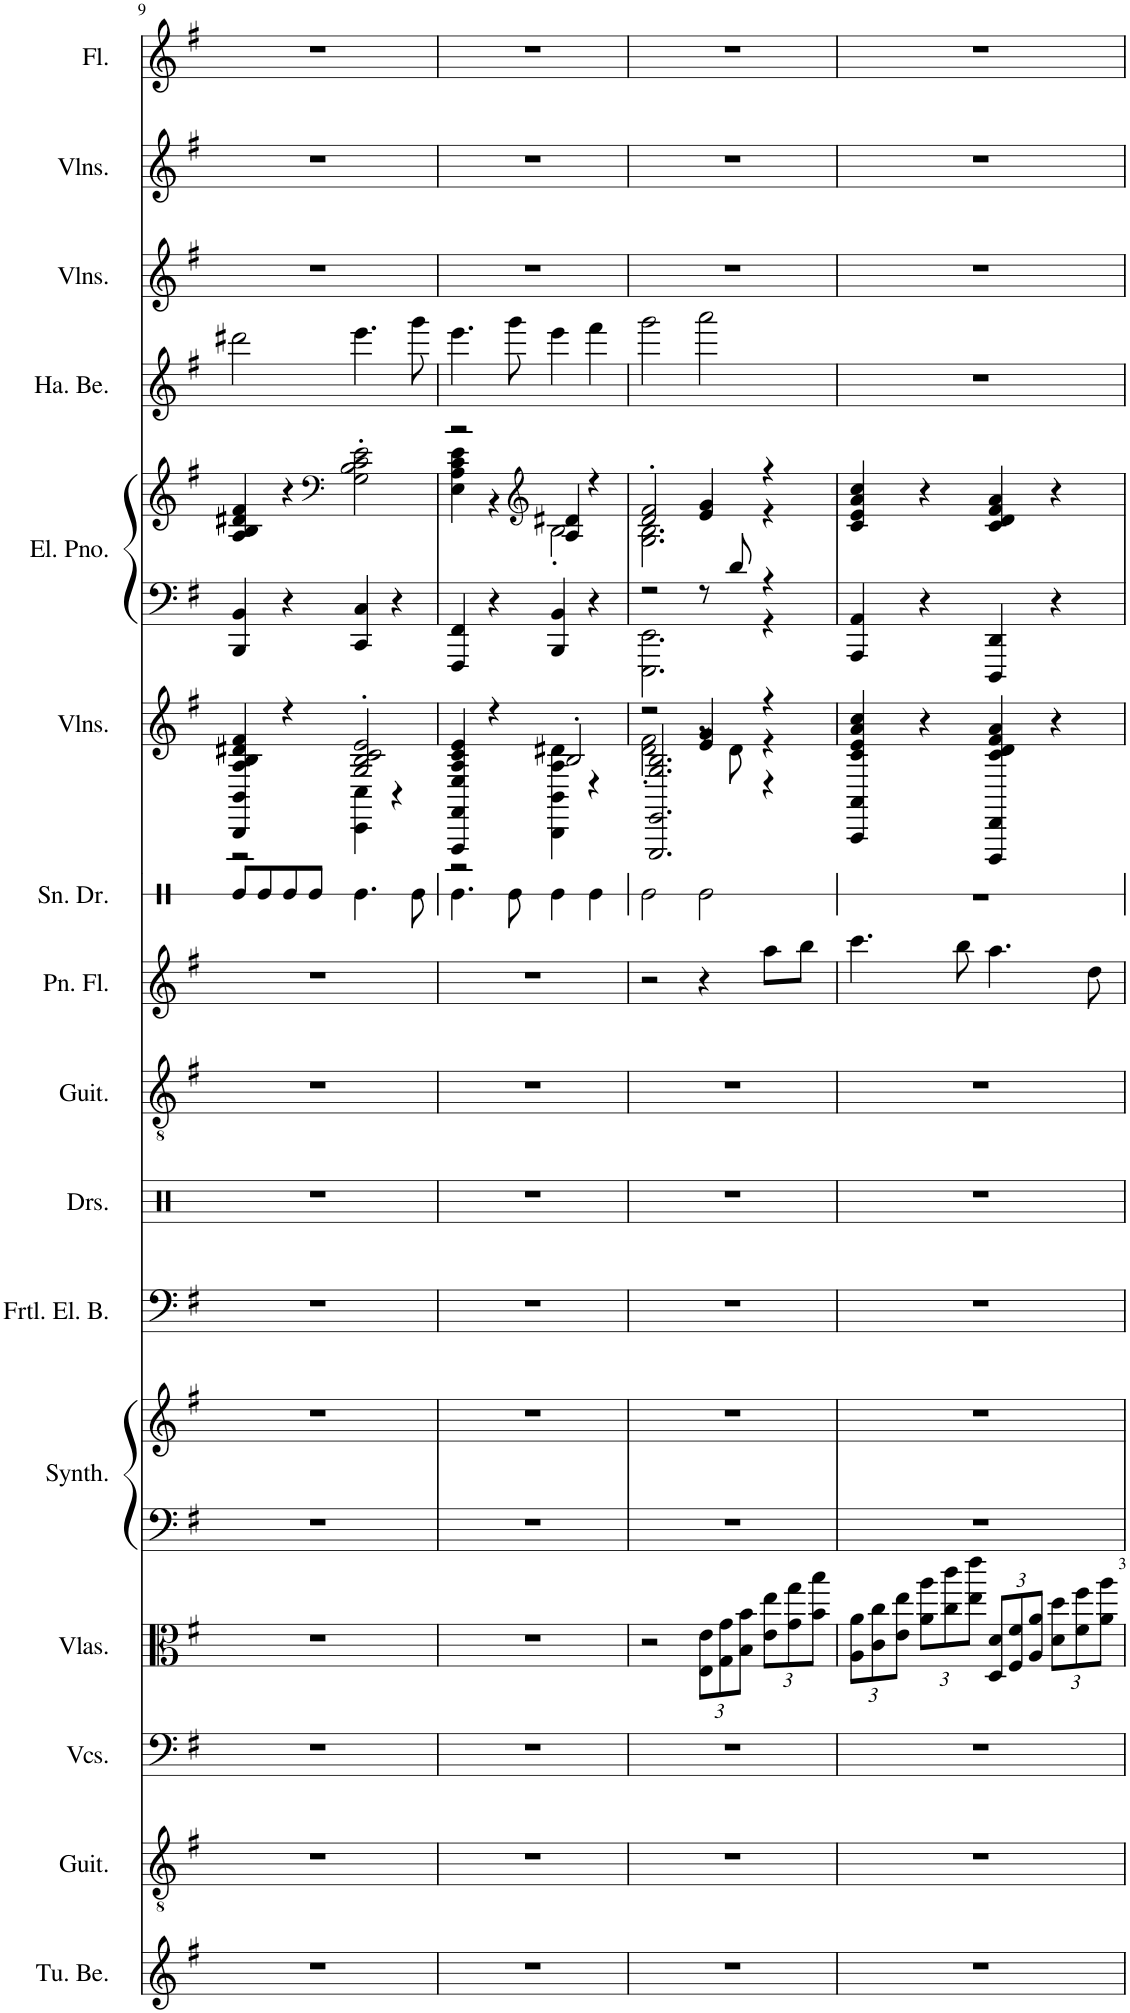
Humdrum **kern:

**kern	**kern	**kern	**kern	**kern	**kern	**kern	**kern	**kern	**kern	**kern	**kern	**kern	**kern	**kern	**kern	**kern	**kern
*part16	*part15	*part14	*part13	*part12	*part12	*part11	*part10	*part9	*part8	*part7	*part6	*part5	*part5	*part4	*part3	*part2	*part1
*staff18	*staff17	*staff16	*staff15	*staff14	*staff13	*staff12	*staff11	*staff10	*staff9	*staff8	*staff7	*staff6	*staff5	*staff4	*staff3	*staff2	*staff1
*I"Tubular Bells	*I"Acoustic Guitar	*I"Violoncellos	*I"Violas	*I"String Synthesizer	*	*I"Fretless Electric Bass	*I"Drumset	*I"Classical Guitar	*I"Pan Flute	*I"Snare Drum	*I"Violins	*I"Electric Piano	*	*I"Hand Bells	*I"Violins	*I"Violins	*I"Flute
*I'Tu. Be.	*I'Guit.	*I'Vcs.	*I'Vlas.	*I'Synth.	*	*I'Frtl. El. B.	*I'Drs.	*I'Guit.	*I'Pn. Fl.	*I'Sn. Dr.	*I'Vlns.	*I'El. Pno.	*	*I'Ha. Be.	*I'Vlns.	*I'Vlns.	*I'Fl.
!!LO:PB:g=z
*clefG2	*clefGv2	*clefF4	*clefC3	*clefF4	*clefG2	*clefF4	*clefX	*clefGv2	*clefG2	*clefX	*clefG2	*clefF4	*clefG2	*clefG2	*clefG2	*clefG2	*clefG2
*	*	*	*	*	*	*Trd7c12	*	*	*	*	*	*	*	*	*	*	*
*k[f#]	*k[f#]	*k[f#]	*k[f#]	*k[f#]	*k[f#]	*k[f#]	*k[]	*k[f#]	*k[f#]	*k[f#]	*k[f#]	*k[f#]	*k[f#]	*k[f#]	*k[f#]	*k[f#]	*k[f#]
*M4/4	*M4/4	*M4/4	*M4/4	*M4/4	*M4/4	*M4/4	*M4/4	*M4/4	*M4/4	*M4/4	*M4/4	*M4/4	*M4/4	*M4/4	*M4/4	*M4/4	*M4/4
=9	=9	=9	=9	=9	=9	=9	=9	=9	=9	=9	=9	=9	=9	=9	=9	=9	=9
*	*	*	*	*	*	*	*	*	*	*	*^	*	*	*	*	*	*
1r	1r	1r	1r	1r	1r	1r	1r	1r	1r	8Re/L	4BBB/ 4BB/ 4A/ 4B/ 4d#X/ 4f#/	2r	4BBB/ 4BB/	4A/ 4B/ 4d#X/ 4f#/	2ddd#X\	1r	1r	1r
.	.	.	.	.	.	.	.	.	.	8Re/	.	.	.	.	.	.	.	.
.	.	.	.	.	.	.	.	.	.	8Re/	4r	.	4r	4r	.	.	.	.
.	.	.	.	.	.	.	.	.	.	8Re/J	.	.	.	.	.	.	.	.
*	*	*	*	*	*	*	*	*	*	*	*	*	*	*clefF4	*	*	*	*
.	.	.	.	.	.	.	.	.	.	4.Re\	2G/' 2B/' 2c/' 2e/'	4CC\ 4C\	4CC/ 4C/	2G\' 2B\' 2c\' 2e\'	4.eee\	.	.	.
.	.	.	.	.	.	.	.	.	.	.	.	4r	4r	.	.	.	.	.
.	.	.	.	.	.	.	.	.	.	8Re\	.	.	.	.	8ggg\	.	.	.
=10	=10	=10	=10	=10	=10	=10	=10	=10	=10	=10	=10	=10	=10	=10	=10	=10	=10	=10
*	*	*	*	*	*	*	*	*	*	*	*	*	*	*^	*	*	*	*
1r	1r	1r	1r	1r	1r	1r	1r	1r	1r	4.Re\	4FFF#/ 4FF#/ 4E/ 4A/ 4c/ 4e/	2r	4FFF#/ 4FF#/	2r	4E\ 4A\ 4c\ 4e\	4.eee\	1r	1r	1r
.	.	.	.	.	.	.	.	.	.	.	4r	.	4r	.	4r	.	.	.	.
.	.	.	.	.	.	.	.	.	.	8Re\	.	.	.	.	.	8ggg\	.	.	.
*	*	*	*	*	*	*	*	*	*	*	*	*	*	*clefG2	*	*	*	*	*
.	.	.	.	.	.	.	.	.	.	4Re\	2B'/	4BBB\ 4BB\ 4A\ 4d#X\	4BBB/ 4BB/	4A/ 4d#X/	2B'\	4eee\	.	.	.
.	.	.	.	.	.	.	.	.	.	4Re\	.	4r	4r	4r	.	4fff#\	.	.	.
=11	=11	=11	=11	=11	=11	=11	=11	=11	=11	=11	=11	=11	=11	=11	=11	=11	=11	=11	=11
*	*	*	*	*	*	*	*	*	*	*	*	*^	*^	*	*	*	*	*	*
1r	1r	1r	2r	1r	1r	1r	1r	1r	2r	2Re\	2r	2d\' 2f#\'	2.EEE/ 2.EE/ 2.G/ 2.B/	2r	2.EEE\ 2.EE\	2d/' 2f#/'	2.G\ 2.B\	2ggg\	1r	1r	1r
*	*	*	*Xbrackettup	*	*	*	*	*	*	*	*	*	*	*	*	*	*	*	*	*	*
.	.	.	12E\ 12e\L	.	.	.	.	.	4r	2Re\	4e/ 4g/	8r	.	8r	.	4e/ 4g/	.	2aaa\	.	.	.
.	.	.	12G\ 12g\	.	.	.	.	.	.	.	.	.	.	.	.	.	.	.	.	.	.
.	.	.	.	.	.	.	.	.	.	.	.	8d\	.	8d/	.	.	.	.	.	.	.
.	.	.	12B\ 12b\J	.	.	.	.	.	.	.	.	.	.	.	.	.	.	.	.	.	.
.	.	.	12e\ 12ee\L	.	.	.	.	.	8aa\L	.	4r	4r	4r	4r	4r	4r	4r	.	.	.	.
.	.	.	12g\ 12gg\	.	.	.	.	.	.	.	.	.	.	.	.	.	.	.	.	.	.
.	.	.	.	.	.	.	.	.	8bb\J	.	.	.	.	.	.	.	.	.	.	.	.
.	.	.	12b\ 12bb\J	.	.	.	.	.	.	.	.	.	.	.	.	.	.	.	.	.	.
*	*	*	*	*	*	*	*	*	*	*	*v	*v	*v	*	*	*	*	*	*	*	*
*	*	*	*	*	*	*	*	*	*	*	*	*v	*v	*	*	*	*	*	*
*	*	*	*	*	*	*	*	*	*	*	*	*	*v	*v	*	*	*	*
=12	=12	=12	=12	=12	=12	=12	=12	=12	=12	=12	=12	=12	=12	=12	=12	=12	=12
1r	1r	1r	12A\ 12a\L	1r	1r	1r	1r	1r	4.ccc\	1r	4AAA/ 4AA/ 4c/ 4e/ 4a/ 4cc/	4AAA/ 4AA/	4c/ 4e/ 4a/ 4cc/	1r	1r	1r	1r
.	.	.	12c\ 12cc\	.	.	.	.	.	.	.	.	.	.	.	.	.	.
.	.	.	12e\ 12ee\J	.	.	.	.	.	.	.	.	.	.	.	.	.	.
.	.	.	12a\ 12aa\L	.	.	.	.	.	.	.	4r	4r	4r	.	.	.	.
.	.	.	12cc\ 12ccc\	.	.	.	.	.	.	.	.	.	.	.	.	.	.
.	.	.	.	.	.	.	.	.	8bb\	.	.	.	.	.	.	.	.
.	.	.	12ee\ 12eee\J	.	.	.	.	.	.	.	.	.	.	.	.	.	.
.	.	.	12D/ 12d/L	.	.	.	.	.	4.aa\	.	4DDD/ 4DD/ 4c/ 4d/ 4f#/ 4a/	4DDD/ 4DD/	4c/ 4d/ 4f#/ 4a/	.	.	.	.
.	.	.	12F#/ 12f#/	.	.	.	.	.	.	.	.	.	.	.	.	.	.
.	.	.	12A/ 12a/J	.	.	.	.	.	.	.	.	.	.	.	.	.	.
.	.	.	12d\ 12dd\L	.	.	.	.	.	.	.	4r	4r	4r	.	.	.	.
.	.	.	12f#\ 12ff#\	.	.	.	.	.	.	.	.	.	.	.	.	.	.
.	.	.	.	.	.	.	.	.	8dd\	.	.	.	.	.	.	.	.
.	.	.	12a\ 12aa\J	.	.	.	.	.	.	.	.	.	.	.	.	.	.
=	=	=	=	=	=	=	=	=	=	=	=	=	=	=	=	=	=
*-	*-	*-	*-	*-	*-	*-	*-	*-	*-	*-	*-	*-	*-	*-	*-	*-	*-
